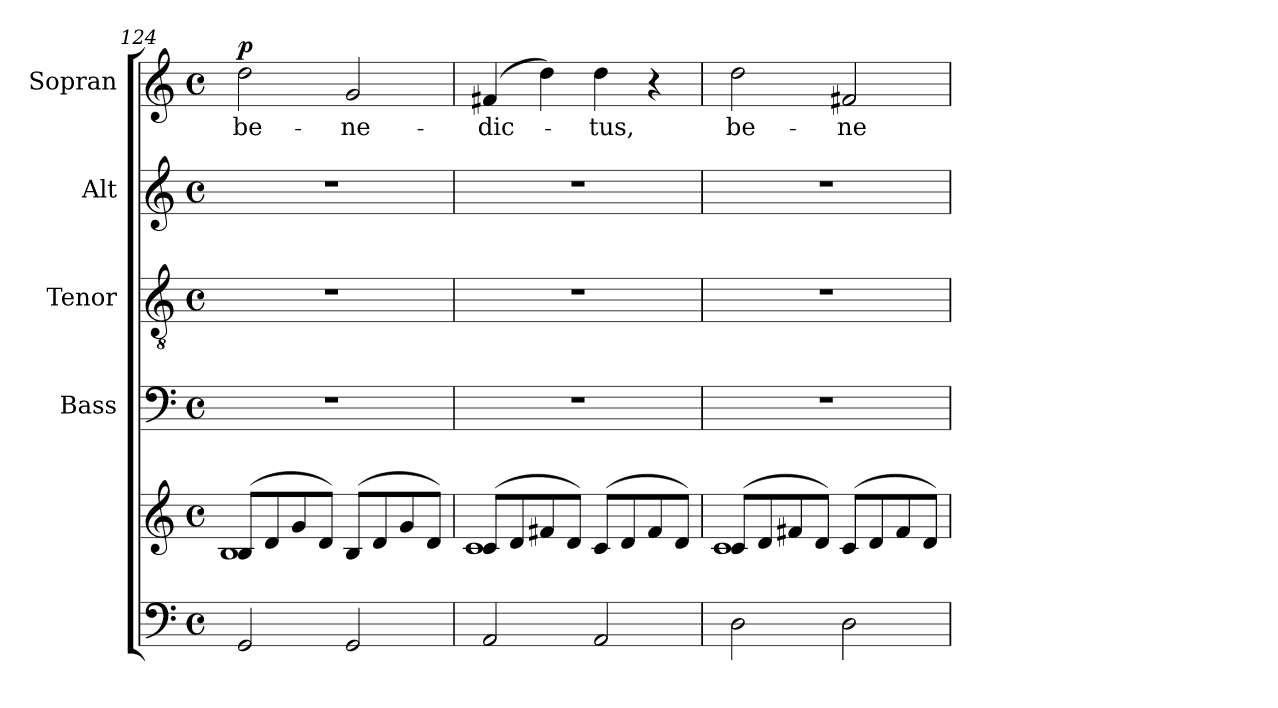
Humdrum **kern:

**kern	**kern	**kern	**kern	**kern	**kern	**text	**dynam
*part5	*part5	*part4	*part3	*part2	*part1	*part1	*part1
*staff6	*staff5	*staff4	*staff3	*staff2	*staff1	*staff1	*staff1
*	*	*I"Bass	*I"Tenor	*I"Alt	*I"Sopran	*	*
*	*	*I'B.	*I'T.	*I'A.	*I'S.	*	*
*clefF4	*clefG2	*clefF4	*clefGv2	*clefG2	*clefG2	*	*
*k[]	*k[]	*k[]	*k[]	*k[]	*k[]	*	*
*C:	*C:	*C:	*C:	*C:	*C:	*	*
*M4/4	*M4/4	*M4/4	*M4/4	*M4/4	*M4/4	*	*
*met(c)	*met(c)	*met(c)	*met(c)	*met(c)	*met(c)	*	*
=124	=124	=124	=124	=124	=124	=124	=124
*	*^	*	*	*	*	*	*
!	!	!	!	!	!	!	!LO:LY:b	!LO:DY:a
2GG/	(>8B/L	1B	1r	1r	1r	2dd\	be-	p
.	8d/	.	.	.	.	.	.	.
.	8g/	.	.	.	.	.	.	.
.	8d/J)	.	.	.	.	.	.	.
!	!	!	!	!	!	!	!LO:LY:b	!
2GG/	(>8B/L	.	.	.	.	2g/	-ne-	.
.	8d/	.	.	.	.	.	.	.
.	8g/	.	.	.	.	.	.	.
.	8d/J)	.	.	.	.	.	.	.
=125	=125	=125	=125	=125	=125	=125	=125	=125
!	!	!	!	!	!	!	!LO:LY:b	!
2AA/	(>8c/L	1c	1r	1r	1r	(4f#X/	-dic-	.
.	8d/	.	.	.	.	.	.	.
.	8f#X/	.	.	.	.	4dd\)	.	.
.	8d/J)	.	.	.	.	.	.	.
!	!	!	!	!	!	!	!LO:LY:b	!
2AA/	(>8c/L	.	.	.	.	4dd\	-tus,	.
.	8d/	.	.	.	.	.	.	.
.	8f#/	.	.	.	.	4r	.	.
.	8d/J)	.	.	.	.	.	.	.
!!LO:PB:g=z
=126	=126	=126	=126	=126	=126	=126	=126	=126
!	!	!	!	!	!	!	!LO:LY:b	!
2D\	(>8c/L	1c	1r	1r	1r	2dd\	be-	.
.	8d/	.	.	.	.	.	.	.
.	8f#X/	.	.	.	.	.	.	.
.	8d/J)	.	.	.	.	.	.	.
!	!	!	!	!	!	!	!LO:LY:b	!
2D\	(>8c/L	.	.	.	.	2f#X/	-ne-	.
.	8d/	.	.	.	.	.	.	.
.	8f#/	.	.	.	.	.	.	.
.	8d/J)	.	.	.	.	.	.	.
*	*v	*v	*	*	*	*	*	*
=	=	=	=	=	=	=	=
*-	*-	*-	*-	*-	*-	*-	*-
